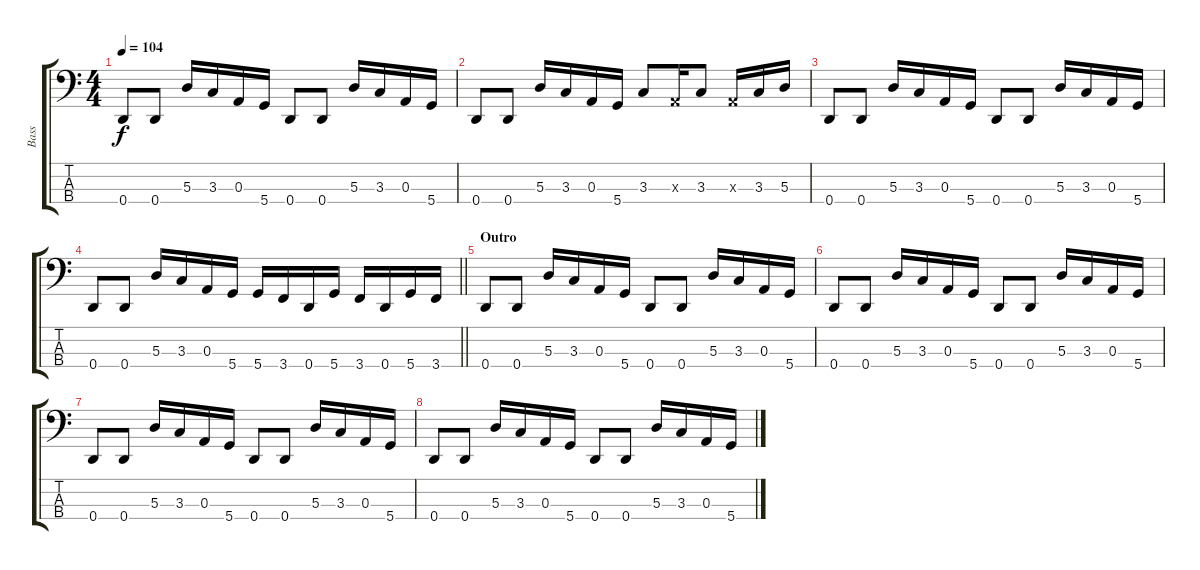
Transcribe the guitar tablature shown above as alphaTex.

\track ("Bass" "Bass") {instrument synthbass2}
\staff {score tabs}
\tuning (G2 D2 A1 D1) {hide}
\ts (4 4)
\tempo 104
\clef f4
\ks c
0.4.8{dy f} 0.4.8 5.3.16 3.3.16 0.3.16 5.4.16 0.4.8 0.4.8 5.3.16 3.3.16 0.3.16 5.4.16 |
0.4.8 0.4.8 5.3.16 3.3.16 0.3.16 5.4.16 3.3.8 0.3{x}.16 3.3.8 0.3{x}.16 3.3.16 5.3.16 |
0.4.8 0.4.8 5.3.16 3.3.16 0.3.16 5.4.16 0.4.8 0.4.8 5.3.16 3.3.16 0.3.16 5.4.16 |
\barLineRight lightlight
0.4.8 0.4.8 5.3.16 3.3.16 0.3.16 5.4.16 5.4.16 3.4.16 0.4.16 5.4.16 3.4.16 0.4.16 5.4.16 3.4.16 |
\section ("" "Outro")
0.4.8 0.4.8 5.3.16 3.3.16 0.3.16 5.4.16 0.4.8 0.4.8 5.3.16 3.3.16 0.3.16 5.4.16 |
0.4.8 0.4.8 5.3.16 3.3.16 0.3.16 5.4.16 0.4.8 0.4.8 5.3.16 3.3.16 0.3.16 5.4.16 |
0.4.8 0.4.8 5.3.16 3.3.16 0.3.16 5.4.16 0.4.8 0.4.8 5.3.16 3.3.16 0.3.16 5.4.16 |
0.4.8 0.4.8 5.3.16 3.3.16 0.3.16 5.4.16 0.4.8 0.4.8 5.3.16 3.3.16 0.3.16 5.4.16
